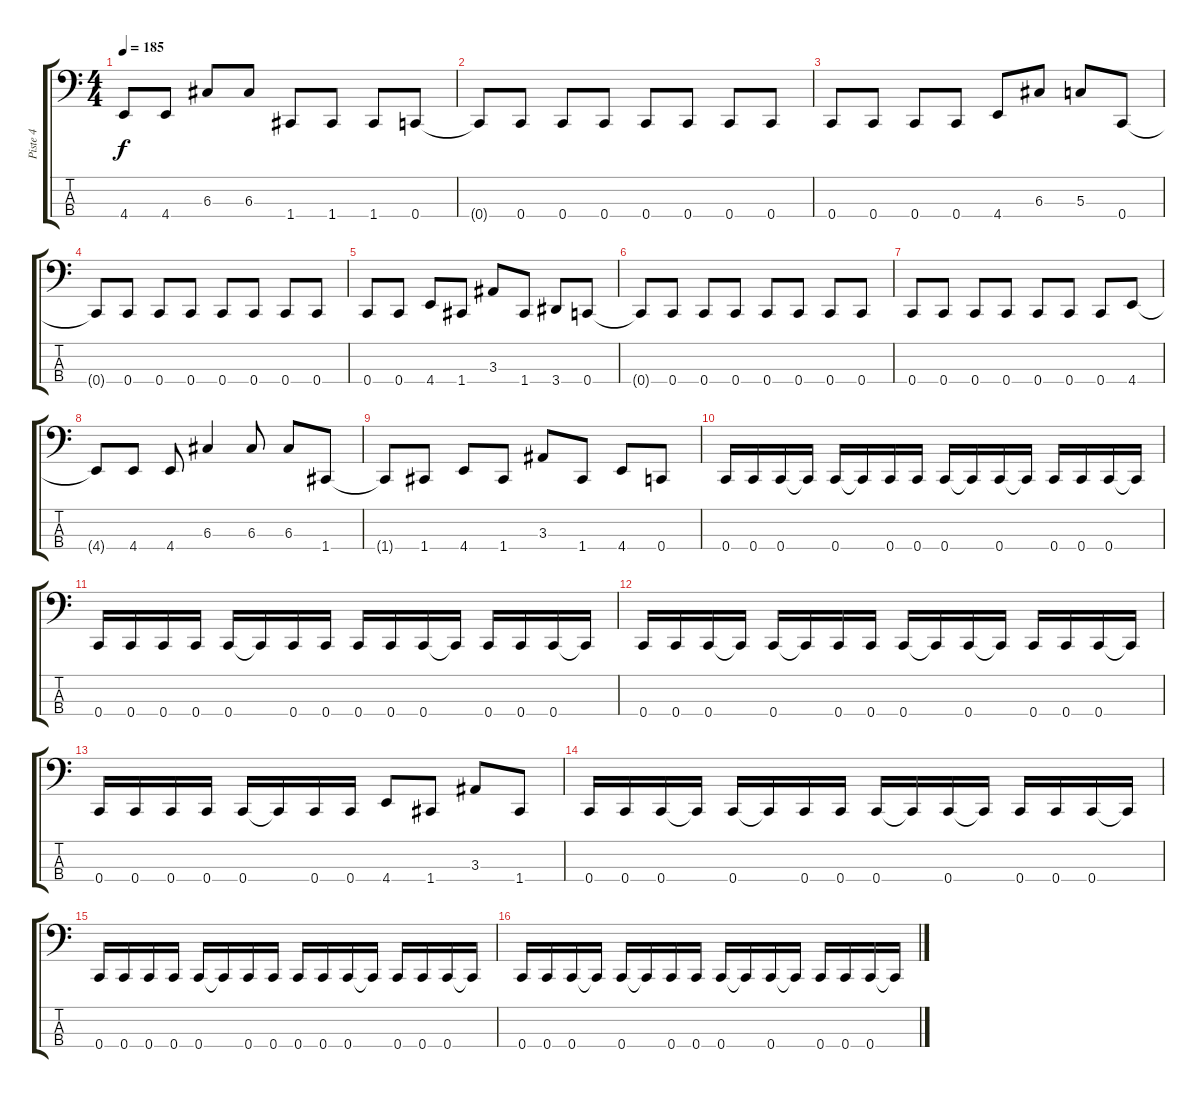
\track ("Piste 4" "Piste 4") {instrument electricbassfinger}
\staff {score tabs}
\tuning (F2 C2 G1 C1) {hide}
\ts (4 4)
\tempo 185
\clef f4
\ks c
4.4.8{dy f} 4.4.8 6.3.8 6.3.8 1.4.8 1.4.8 1.4.8 0.4.8 |
0.4{t}.8 0.4.8 0.4.8 0.4.8 0.4.8 0.4.8 0.4.8 0.4.8 |
0.4.8 0.4.8 0.4.8 0.4.8 4.4.8 6.3.8 5.3.8 0.4.8 |
0.4{t}.8 0.4.8 0.4.8 0.4.8 0.4.8 0.4.8 0.4.8 0.4.8 |
0.4.8 0.4.8 4.4.8 1.4.8 3.3.8 1.4.8 3.4.8 0.4.8 |
0.4{t}.8 0.4.8 0.4.8 0.4.8 0.4.8 0.4.8 0.4.8 0.4.8 |
0.4.8 0.4.8 0.4.8 0.4.8 0.4.8 0.4.8 0.4.8 4.4.8 |
4.4{t}.8 4.4.8 4.4.8 6.3.4 6.3.8 6.3.8 1.4.8 |
1.4{t}.8 1.4.8 4.4.8 1.4.8 3.3.8 1.4.8 4.4.8 0.4.8 |
0.4.16 0.4.16 0.4.16 0.4{t}.16 0.4.16 0.4{t}.16 0.4.16 0.4.16 0.4.16 0.4{t}.16 0.4.16 0.4{t}.16 0.4.16 0.4.16 0.4.16 0.4{t}.16 |
0.4.16 0.4.16 0.4.16 0.4.16 0.4.16 0.4{t}.16 0.4.16 0.4.16 0.4.16 0.4.16 0.4.16 0.4{t}.16 0.4.16 0.4.16 0.4.16 0.4{t}.16 |
0.4.16 0.4.16 0.4.16 0.4{t}.16 0.4.16 0.4{t}.16 0.4.16 0.4.16 0.4.16 0.4{t}.16 0.4.16 0.4{t}.16 0.4.16 0.4.16 0.4.16 0.4{t}.16 |
0.4.16 0.4.16 0.4.16 0.4.16 0.4.16 0.4{t}.16 0.4.16 0.4.16 4.4.8 1.4.8 3.3.8 1.4.8 |
0.4.16 0.4.16 0.4.16 0.4{t}.16 0.4.16 0.4{t}.16 0.4.16 0.4.16 0.4.16 0.4{t}.16 0.4.16 0.4{t}.16 0.4.16 0.4.16 0.4.16 0.4{t}.16 |
0.4.16 0.4.16 0.4.16 0.4.16 0.4.16 0.4{t}.16 0.4.16 0.4.16 0.4.16 0.4.16 0.4.16 0.4{t}.16 0.4.16 0.4.16 0.4.16 0.4{t}.16 |
0.4.16 0.4.16 0.4.16 0.4{t}.16 0.4.16 0.4{t}.16 0.4.16 0.4.16 0.4.16 0.4{t}.16 0.4.16 0.4{t}.16 0.4.16 0.4.16 0.4.16 0.4{t}.16
